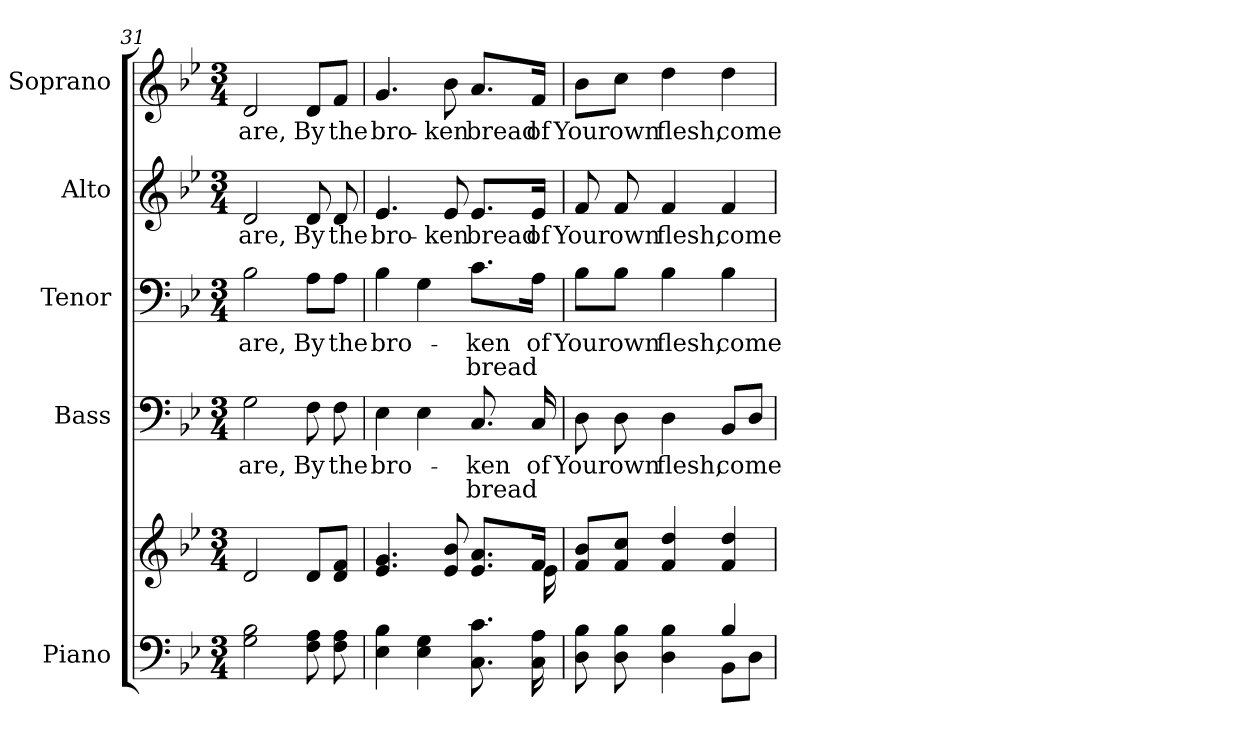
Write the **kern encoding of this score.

**kern	**kern	**kern	**text	**text	**kern	**text	**text	**kern	**text	**kern	**text
*part5	*part5	*part4	*part4	*part4	*part3	*part3	*part3	*part2	*part2	*part1	*part1
*staff6	*staff5	*staff4	*staff4	*staff4	*staff3	*staff3	*staff3	*staff2	*staff2	*staff1	*staff1
*I"Piano	*	*I"Bass	*	*	*I"Tenor	*	*	*I"Alto	*	*I"Soprano	*
*I'Pno.	*	*I'B.	*	*	*I'T.	*	*	*I'A.	*	*I'S.	*
!!LO:PB:g=z
*clefF4	*clefG2	*clefF4	*	*	*clefF4	*	*	*clefG2	*	*clefG2	*
*k[b-e-]	*k[b-e-]	*k[b-e-]	*	*	*k[b-e-]	*	*	*k[b-e-]	*	*k[b-e-]	*
*B-:	*B-:	*B-:	*	*	*B-:	*	*	*B-:	*	*B-:	*
*M3/4	*M3/4	*M3/4	*	*	*M3/4	*	*	*M3/4	*	*M3/4	*
=31	=31	=31	=31	=31	=31	=31	=31	=31	=31	=31	=31
!	!	!	!LO:LY:b:color=#000000	!	!	!	!	!	!	!	!
!	!	!	!	!	!	!LO:LY:b:color=#000000	!	!	!	!	!
!	!	!	!	!	!	!	!	!	!LO:LY:b:color=#000000	!	!
!	!	!	!	!	!	!	!	!	!	!	!LO:LY:b:color=#000000
2Gi\ 2B-i	2di/	2Gi\	are,	.	2B-i\	are,	.	2di/	are,	2di/	are,
!	!	!	!LO:LY:b:color=#000000	!	!	!	!	!	!	!	!
!	!	!	!	!	!	!LO:LY:b:color=#000000	!	!	!	!	!
!	!	!	!	!	!	!	!	!	!LO:LY:b:color=#000000	!	!
!	!	!	!	!	!	!	!	!	!	!	!LO:LY:b:color=#000000
8Fi\ 8Ai	8di/L	8Fi\	By	.	8Ai\L	By	.	8di/	By	8di/L	By
!	!	!	!LO:LY:b:color=#000000	!	!	!	!	!	!	!	!
!	!	!	!	!	!	!LO:LY:b:color=#000000	!	!	!	!	!
!	!	!	!	!	!	!	!	!	!LO:LY:b:color=#000000	!	!
!	!	!	!	!	!	!	!	!	!	!	!LO:LY:b:color=#000000
8Fi\ 8Ai	8di/ 8fi/J	8Fi\	the	.	8Ai\J	the	.	8di/	the	8fi/J	the
=32	=32	=32	=32	=32	=32	=32	=32	=32	=32	=32	=32
*	*^	*	*	*	*	*	*	*	*	*	*
!	!	!	!	!LO:LY:b:color=#000000	!	!	!	!	!	!	!	!
!	!	!	!	!	!	!	!LO:LY:b:color=#000000	!	!	!	!	!
!	!	!	!	!	!	!	!	!	!	!LO:LY:b:color=#000000	!	!
!	!	!	!	!	!	!	!	!	!	!	!	!LO:LY:b:color=#000000
4E-i\ 4B-i	4.e-i/ 4.gi	2ryy	4E-i\	bro-	.	4B-i\	bro-	.	4.e-i/	bro-	4.gi/	bro-
4E-i\ 4Gi	.	.	4E-i\	.	.	4Gi\	.	.	.	.	.	.
!	!	!	!	!	!	!	!	!	!	!LO:LY:b:color=#000000	!	!
!	!	!	!	!	!	!	!	!	!	!	!	!LO:LY:b:color=#000000
.	8e-i/ 8b-i	.	.	.	.	.	.	.	8e-i/	-ken	8b-i\	-ken
!	!	!	!	!LO:LY:b:color=#000000	!LO:LY:b:color=#000000	!	!	!	!	!	!	!
!	!	!	!	!	!	!	!LO:LY:b:color=#000000	!LO:LY:b:color=#000000	!	!	!	!
!	!	!	!	!	!	!	!	!	!	!LO:LY:b:color=#000000	!	!
!	!	!	!	!	!	!	!	!	!	!	!	!LO:LY:b:color=#000000
8.Ci\ 8.ci	8.e-i/ 8.ai/L	8ryy	8.Ci/	-ken	bread	8.ci\L	-ken	bread	8.e-i/L	bread	8.ai/L	bread
.	.	16ryy	.	.	.	.	.	.	.	.	.	.
!	!	!	!	!LO:LY:b:color=#000000	!	!	!	!	!	!	!	!
!	!	!	!	!	!	!	!LO:LY:b:color=#000000	!	!	!	!	!
!	!	!	!	!	!	!	!	!	!	!LO:LY:b:color=#000000	!	!
!	!	!	!	!	!	!	!	!	!	!	!	!LO:LY:b:color=#000000
16Ci\ 16Ai	16fi/Jk	16e-i\	16Ci/	of	.	16Ai\Jk	of	.	16e-i/Jk	of	16fi/Jk	of
*	*v	*v	*	*	*	*	*	*	*	*	*	*
!!LO:PB:g=z
=33	=33	=33	=33	=33	=33	=33	=33	=33	=33	=33	=33
*^	*	*	*	*	*	*	*	*	*	*	*
*	*	*^	*	*	*	*	*	*	*	*	*	*
!	!	!	!	!	!LO:LY:b:color=#000000	!	!	!	!	!	!	!	!
*	*	*v	*v	*	*	*	*	*	*	*	*	*	*
*	*	*^	*	*	*	*	*	*	*	*	*	*
!	!	!	!	!	!	!	!	!LO:LY:b:color=#000000	!	!	!	!	!
*	*	*v	*v	*	*	*	*	*	*	*	*	*	*
*	*	*^	*	*	*	*	*	*	*	*	*	*
!	!	!	!	!	!	!	!	!	!	!	!LO:LY:b:color=#000000	!	!
*	*	*v	*v	*	*	*	*	*	*	*	*	*	*
*	*	*^	*	*	*	*	*	*	*	*	*	*
!	!	!	!	!	!	!	!	!	!	!	!	!	!LO:LY:b:color=#000000
*	*	*v	*v	*	*	*	*	*	*	*	*	*	*
8Di\ 8B-i	2ryy	8fi/ 8b-i/L	8Di\	Your	.	8B-i\L	Your	.	8fi/	Your	8b-i\L	Your
!	!	!	!	!LO:LY:b:color=#000000	!	!	!	!	!	!	!	!
!	!	!	!	!	!	!	!LO:LY:b:color=#000000	!	!	!	!	!
!	!	!	!	!	!	!	!	!	!	!LO:LY:b:color=#000000	!	!
!	!	!	!	!	!	!	!	!	!	!	!	!LO:LY:b:color=#000000
8Di\ 8B-i	.	8fi/ 8cci/J	8Di\	own	.	8B-i\J	own	.	8fi/	own	8cci\J	own
!	!	!	!	!LO:LY:b:color=#000000	!	!	!	!	!	!	!	!
!	!	!	!	!	!	!	!LO:LY:b:color=#000000	!	!	!	!	!
!	!	!	!	!	!	!	!	!	!	!LO:LY:b:color=#000000	!	!
!	!	!	!	!	!	!	!	!	!	!	!	!LO:LY:b:color=#000000
4Di\ 4B-i	.	4fi/ 4ddi	4Di\	flesh,	.	4B-i\	flesh,	.	4fi/	flesh,	4ddi\	flesh,
!	!	!	!	!LO:LY:b:color=#000000	!	!	!	!	!	!	!	!
!	!	!	!	!	!	!	!LO:LY:b:color=#000000	!	!	!	!	!
!	!	!	!	!	!	!	!	!	!	!LO:LY:b:color=#000000	!	!
!	!	!	!	!	!	!	!	!	!	!	!	!LO:LY:b:color=#000000
4B-i/	8BB-i\L	4fi/ 4ddi	8BB-i/L	come	.	4B-i\	come	.	4fi/	come	4ddi\	come
.	8Di\J	.	8Di/J	.	.	.	.	.	.	.	.	.
*v	*v	*	*	*	*	*	*	*	*	*	*	*
=	=	=	=	=	=	=	=	=	=	=	=
*-	*-	*-	*-	*-	*-	*-	*-	*-	*-	*-	*-
